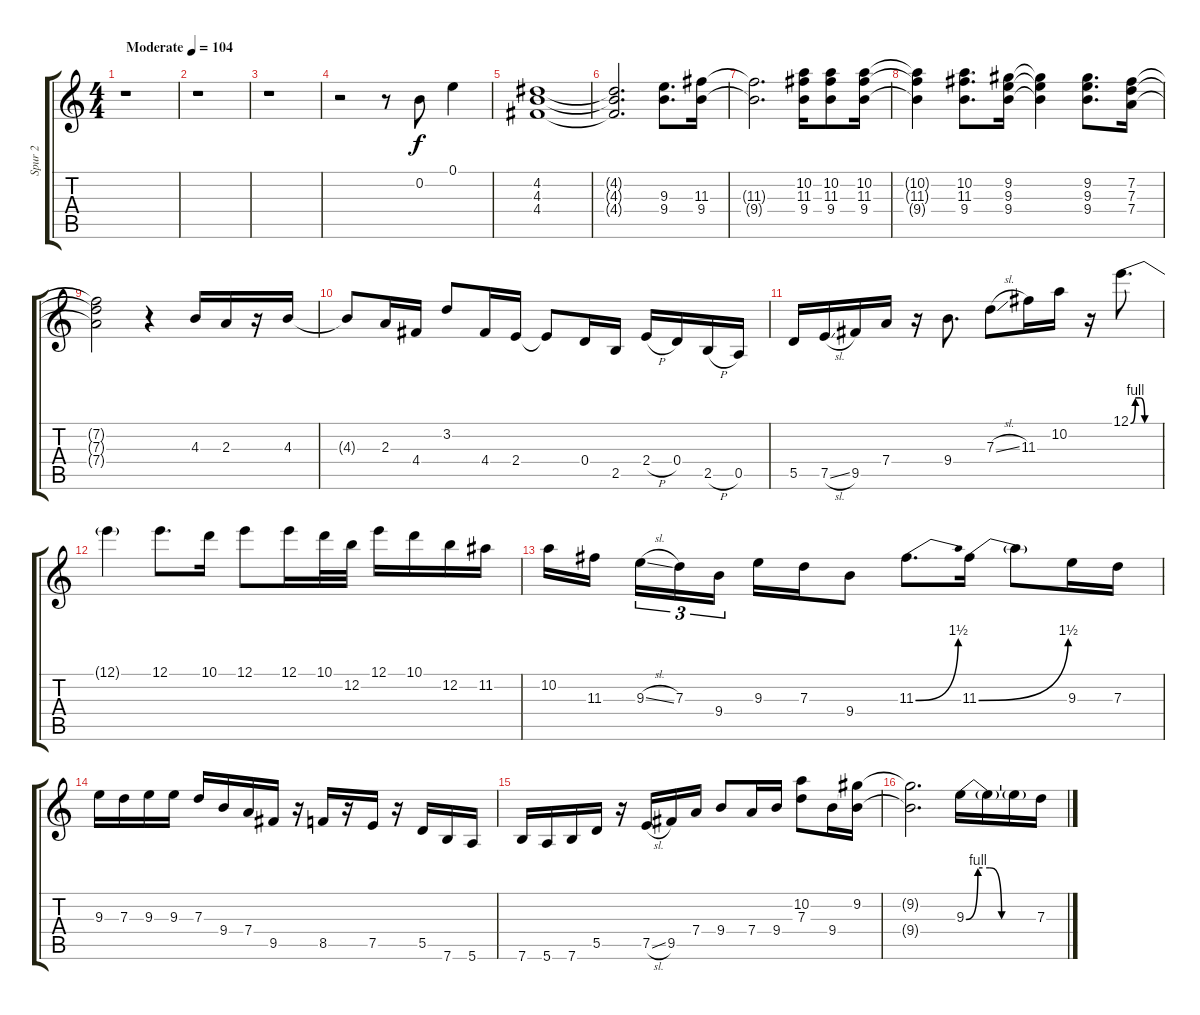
\track ("Spur 2" "Spur 2") {instrument distortionguitar}
\staff {score tabs}
\tuning (E4 B3 G3 D3 A2 E2) {hide}
\ts (4 4)
\tempo (104 "Moderate")
\clef g2
\ks c
r.1{dy f instrument distortionguitar} |
r.1 |
r.1 |
r.2 r.8 0.2.8 0.1.4 |
(4.2 4.3 4.4).1 |
(4.2{t} 4.3{t} 4.4{t}).2{d} (9.3 9.4).8{d} (11.3 9.4).16 |
(11.3{t} 9.4{t}).2{d} (10.2 11.3 9.4).16 (10.2 11.3 9.4).8 (10.2 11.3 9.4).16 |
(10.2{t} 11.3{t} 9.4{t}).4 (10.2 11.3 9.4).8{d} (9.2 9.3 9.4).16 (9.2{t} 9.3{t} 9.4{t}).4 (9.2 9.3 9.4).8{d} (7.2 7.3 7.4).16 |
(7.2{t} 7.3{t} 7.4{t}).2 r.4 4.3.16 2.3.16 r.16 4.3.16 |
4.3{t}.8 2.3.16 4.4.16 3.2.8 4.4.16 2.4.16 2.4{t}.8 0.4.16 2.5.16 2.4{h}.16 0.4.16 2.5{h}.16 0.5.16 |
5.5.16 7.5{sl}.16 9.5.16 7.4.16 r.16 9.4.8{d} 7.3{sl}.8 11.3.16 10.2.16 r.16 12.1{be (custom 0 0 10 4 20 4 30 0 60 0)}.8{d} |
12.1{t}.4 12.1.8{d} 10.1.16 12.1.8 12.1.16 10.1.32 12.2.32 12.1.16 10.1.16 12.2.16 11.2.16 |
10.2.16 11.3.16{beam splitsecondary} 9.3{sl}.16{tu (3 2)} 7.3.16{tu (3 2)} 9.4.16{tu (3 2)} 9.3.16 7.3.16 9.4.8 11.3{be (bend 0 0 60 6)}.8{d} 11.3{be (bend 0 0 60 6)}.16 11.3{t}.8 9.3.16 7.3.16 |
9.3.16 7.3.16 9.3.16 9.3.16 7.3.16 9.4.16 7.4.16 9.5.16 r.16 8.5.16 r.16 7.5.16 r.16 5.5.16 7.6.16 5.6.16 |
7.6.16 5.6.16 7.6.16 5.5.16 r.16 7.5{sl}.16 9.5.16 7.4.16 9.4.8 7.4.16 9.4.16 (10.2 7.3).8 9.4.16 (9.2 9.4{t}).16 |
(9.2{t} 9.4{t}).2{d} 9.3{be (custom 0 0 10 4 20 4 30 0 60 0)}.16 9.3{t}.16 9.3{t}.16 7.3.16
